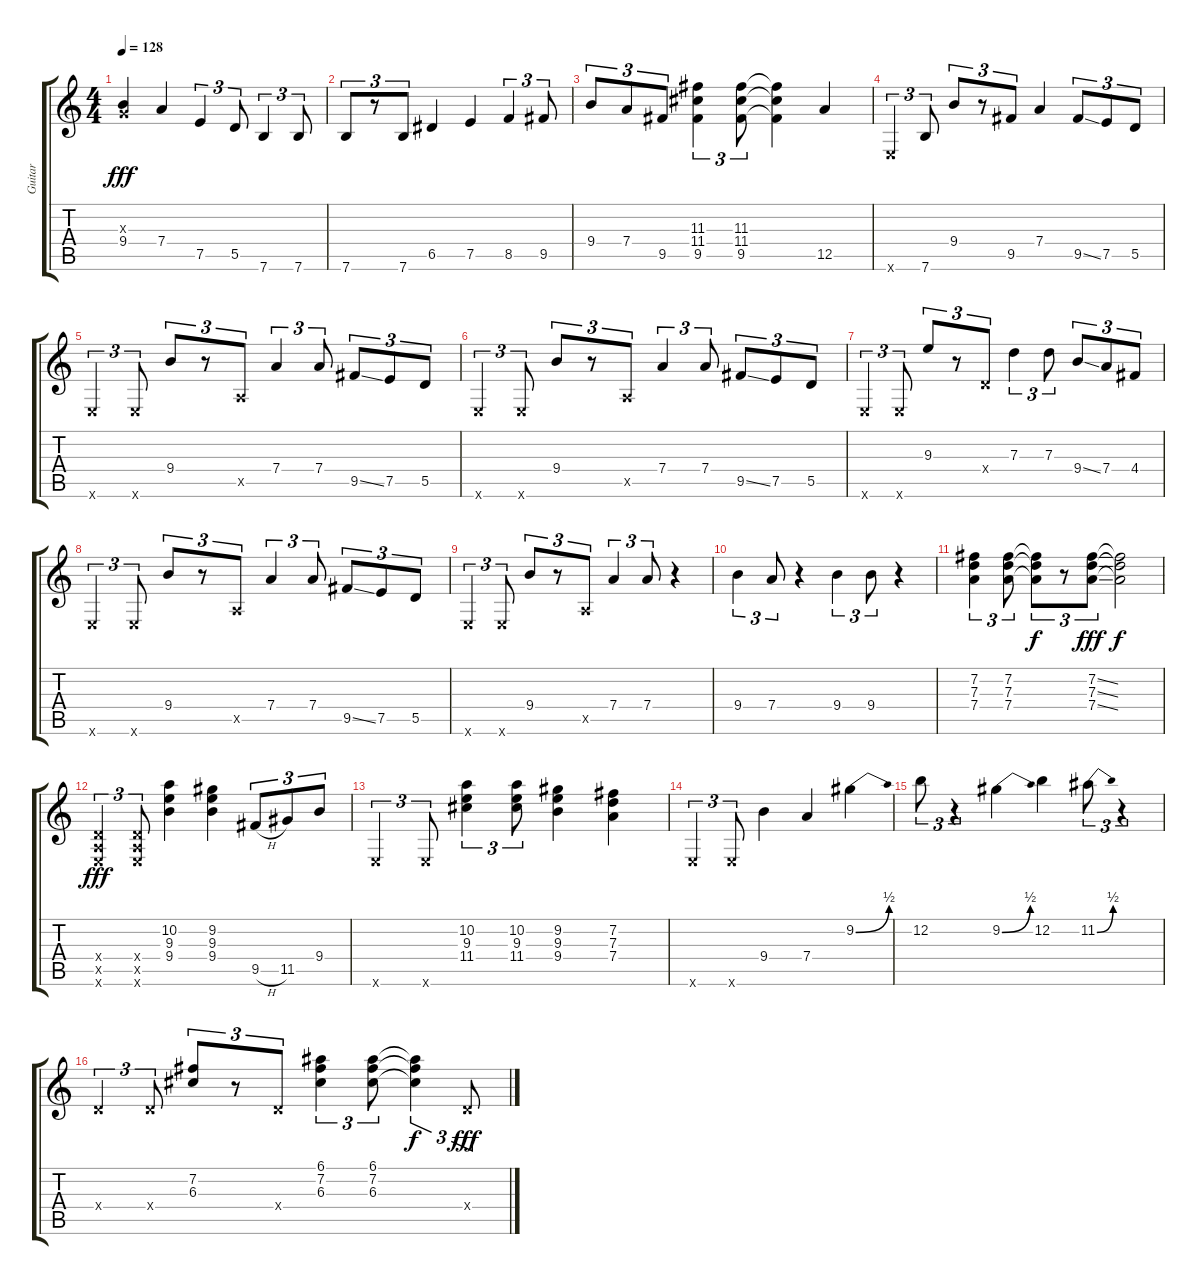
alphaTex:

\track ("Guitar" "Guitar") {instrument distortionguitar}
\staff {score tabs}
\tuning (E4 B3 G3 D3 A2 E2) {hide}
\ts (4 4)
\tempo 128
\clef g2
\ks c
(0.3{x} 9.4).4{dy fff} 7.4.4 7.5.4{tu (3 2)} 5.5.8{tu (3 2)} 7.6.4{tu (3 2)} 7.6.8{tu (3 2)} |
7.6.8{tu (3 2)} r.8{tu (3 2)} 7.6.8{tu (3 2)} 6.5.4 7.5.4 8.5.4{tu (3 2)} 9.5.8{tu (3 2)} |
9.4.8{tu (3 2)} 7.4.8{tu (3 2)} 9.5.8{tu (3 2)} (11.3 11.4 9.5).4{tu (3 2)} (11.3 11.4 9.5).8{tu (3 2)} (11.3{t} 11.4{t} 9.5{t}).4 12.5.4 |
0.6{x}.4{tu (3 2)} 7.6.8{tu (3 2)} 9.4.8{tu (3 2)} r.8{tu (3 2)} 9.5.8{tu (3 2)} 7.4.4 9.5{ss}.8{tu (3 2)} 7.5.8{tu (3 2)} 5.5.8{tu (3 2)} |
0.6{x}.4{tu (3 2)} 0.6{x}.8{tu (3 2)} 9.4.8{tu (3 2)} r.8{tu (3 2)} 0.5{x}.8{tu (3 2)} 7.4.4{tu (3 2)} 7.4.8{tu (3 2)} 9.5{ss}.8{tu (3 2)} 7.5.8{tu (3 2)} 5.5.8{tu (3 2)} |
0.6{x}.4{tu (3 2)} 0.6{x}.8{tu (3 2)} 9.4.8{tu (3 2)} r.8{tu (3 2)} 0.5{x}.8{tu (3 2)} 7.4.4{tu (3 2)} 7.4.8{tu (3 2)} 9.5{ss}.8{tu (3 2)} 7.5.8{tu (3 2)} 5.5.8{tu (3 2)} |
0.6{x}.4{tu (3 2)} 0.6{x}.8{tu (3 2)} 9.3.8{tu (3 2)} r.8{tu (3 2)} 0.4{x}.8{tu (3 2)} 7.3.4{tu (3 2)} 7.3.8{tu (3 2)} 9.4{ss}.8{tu (3 2)} 7.4.8{tu (3 2)} 4.4.8{tu (3 2)} |
0.6{x}.4{tu (3 2)} 0.6{x}.8{tu (3 2)} 9.4.8{tu (3 2)} r.8{tu (3 2)} 0.5{x}.8{tu (3 2)} 7.4.4{tu (3 2)} 7.4.8{tu (3 2)} 9.5{ss}.8{tu (3 2)} 7.5.8{tu (3 2)} 5.5.8{tu (3 2)} |
0.6{x}.4{tu (3 2)} 0.6{x}.8{tu (3 2)} 9.4.8{tu (3 2)} r.8{tu (3 2)} 0.5{x}.8{tu (3 2)} 7.4.4{tu (3 2)} 7.4.8{tu (3 2)} r.4 |
9.4.4{tu (3 2)} 7.4.8{tu (3 2)} r.4 9.4.4{tu (3 2)} 9.4.8{tu (3 2)} r.4 |
(7.2 7.3 7.4).4{tu (3 2)} (7.2 7.3 7.4).8{tu (3 2)} (7.2{t} 7.3{t} 7.4{t}).8{tu (3 2) dy f} r.8{tu (3 2)} (7.2{ss} 7.3{ss} 7.4{ss}).8{tu (3 2) dy fff} (7.2{t} 7.3{t} 7.4{t}).2{dy f} |
(0.4{x} 0.5{x} 0.6{x}).4{tu (3 2) dy fff} (0.4{x} 0.5{x} 0.6{x}).8{tu (3 2)} (10.2 9.3 9.4).4 (9.2 9.3 9.4).4 9.5{h}.8{tu (3 2)} 11.5.8{tu (3 2)} 9.4.8{tu (3 2)} |
0.6{x}.4{tu (3 2)} 0.6{x}.8{tu (3 2)} (10.2 9.3 11.4).4{tu (3 2)} (10.2 9.3 11.4).8{tu (3 2)} (9.2 9.3 9.4).4 (7.2 7.3 7.4).4 |
0.6{x}.4{tu (3 2)} 0.6{x}.8{tu (3 2)} 9.4.4 7.4.4 9.2{be (bend 0 0 60 2)}.4 |
12.2.8{tu (3 2)} r.4{tu (3 2)} 9.2{be (bend 0 0 60 2)}.4 12.2.4 11.2{be (bend 0 0 60 2)}.8{tu (3 2)} r.4{tu (3 2)} |
0.4{x}.4{tu (3 2)} 0.4{x}.8{tu (3 2)} (7.2 6.3).8{tu (3 2)} r.8{tu (3 2)} 0.4{x}.8{tu (3 2)} (6.1 7.2 6.3).4{tu (3 2)} (6.1 7.2 6.3).8{tu (3 2)} (6.1{t} 7.2{t} 6.3{t}).4{tu (3 2) dy f} 0.4{x}.8{tu (3 2) dy fff}
